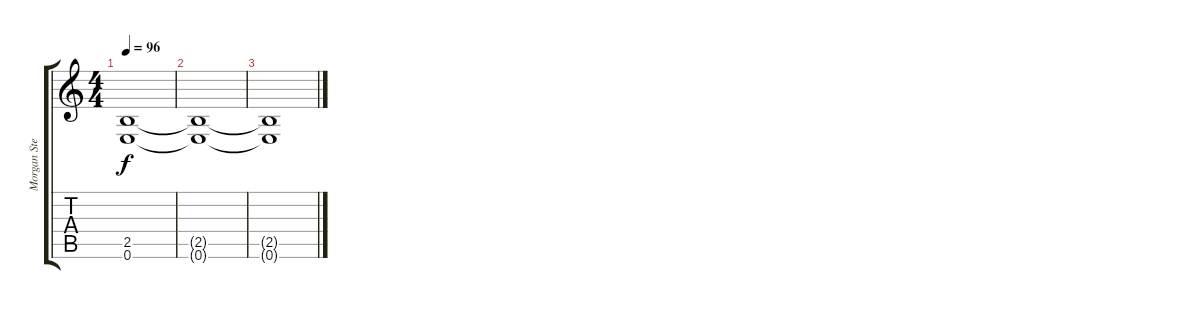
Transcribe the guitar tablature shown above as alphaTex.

\track ("Morgan Steinmeyer Håkansson" "Morgan Ste") {instrument distortionguitar}
\staff {score tabs}
\tuning (E4 B3 G3 D3 A2 E2) {hide}
\ts (4 4)
\tempo 96
\clef g2
\ks c
(2.5 0.6).1{dy f} |
(2.5{t} 0.6{t}).1 |
(2.5{t} 0.6{t}).1
